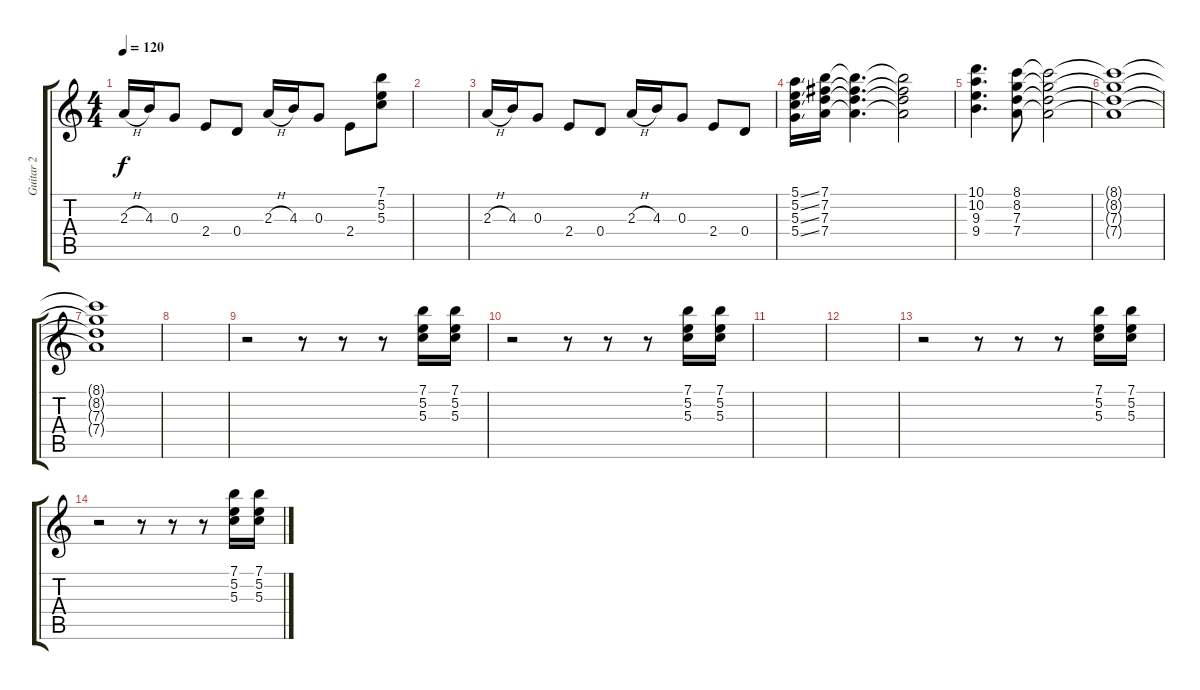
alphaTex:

\track ("Guitar 2 " "Guitar 2 ") {instrument electricguitarclean}
\staff {score tabs}
\tuning (E4 B3 G3 D3 A2 E2) {hide}
\ts (4 4)
\tempo 120
\clef g2
\ks c
2.3{h}.16{dy f} 4.3.16 0.3.8 2.4.8 0.4.8 2.3{h}.16 4.3.16 0.3.8 2.4.8 (7.1 5.2 5.3).8 |
|
2.3{h}.16 4.3.16 0.3.8 2.4.8 0.4.8 2.3{h}.16 4.3.16 0.3.8 2.4.8 0.4.8 |
(5.1{ss} 5.2{ss} 5.3{ss} 5.4{ss}).16 (7.1 7.2 7.3 7.4).16 (7.1{t} 7.2{t} 7.3{t} 7.4{t}).4{d} (7.1{t} 7.2{t} 7.3{t} 7.4{t}).2 |
(10.1 10.2 9.3 9.4).4{d} (8.1 8.2 7.3 7.4).8 (8.1{t} 8.2{t} 7.3{t} 7.4{t}).2 |
(8.1{t} 8.2{t} 7.3{t} 7.4{t}).1 |
(8.1{t} 8.2{t} 7.3{t} 7.4{t}).1 |
|
r.2 r.8 r.8 r.8 (7.1 5.2 5.3).16 (7.1 5.2 5.3).16 |
r.2 r.8 r.8 r.8 (7.1 5.2 5.3).16 (7.1 5.2 5.3).16 |
|
|
r.2 r.8 r.8 r.8 (7.1 5.2 5.3).16 (7.1 5.2 5.3).16 |
r.2 r.8 r.8 r.8 (7.1 5.2 5.3).16 (7.1 5.2 5.3).16
